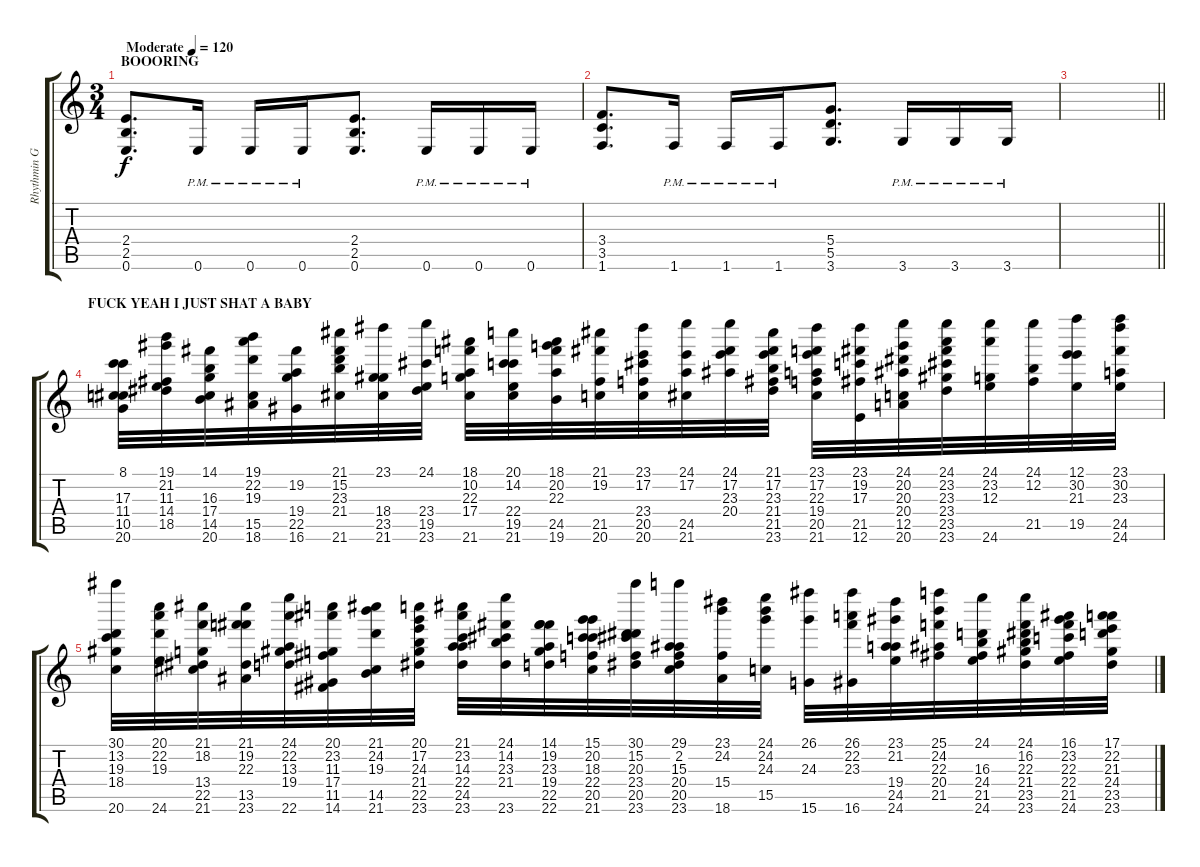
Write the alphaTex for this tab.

\track ("Rhythmin Guitar #2" "Rhythmin G") {instrument distortionguitar}
\staff {score tabs}
\tuning (E4 B3 G3 D3 A2 E2) {hide}
\ts (3 4)
\section ("" "BOOORING")
\tempo (120 "Moderate")
\clef g2
\ks c
(2.4 2.5 0.6).8{d dy f instrument distortionguitar} 0.6{pm}.16 0.6{pm}.16 0.6{pm}.16 (2.4 2.5 0.6).8{d} 0.6{pm}.16 0.6{pm}.16 0.6{pm}.16 |
(3.4 3.5 1.6).8{d} 1.6{pm}.16 1.6{pm}.16 1.6{pm}.16 (5.4 5.5 3.6).8{d} 3.6{pm}.16 3.6{pm}.16 3.6{pm}.16 |
\barLineRight lightlight
|
\section ("" "FUCK YEAH I JUST SHAT A BABY")
(8.1 17.3 11.4 10.5 20.6).32{volume 16 balance 8} (19.1 21.2 11.3 14.4 18.5).32 (14.1 16.3 17.4 14.5 20.6).32 (19.1 22.2 19.3 15.5 18.6).32 (19.2 19.4 22.5 16.6).32 (21.1 15.2 23.3 21.4 21.6).32 (23.1 18.4 23.5 21.6).32 (24.1 23.4 19.5 23.6).32 (18.1 10.2 22.3 17.4 21.6).32 (20.1 14.2 22.4 19.5 21.6).32 (18.1 20.2 22.3 24.5 19.6).32 (21.1 19.2 21.5 20.6).32 (23.1 17.2 23.4 20.5 20.6).32 (24.1 17.2 24.5 21.6).32 (24.1 17.2 23.3 20.4).32 (21.1 17.2 23.3 21.4 21.5 23.6).32 (23.1 17.2 22.3 19.4 20.5 21.6).32 (23.1 19.2 17.3 21.5 12.6).32 (24.1 20.2 20.3 20.4 12.5 20.6).32 (24.1 23.2 23.3 23.4 23.5 23.6).32 (24.1 23.2 12.3 24.6).32 (24.1 12.2 21.5).32 (12.1 30.2 21.3 19.5).32 (23.1 30.2 23.3 24.5 24.6).32 |
(30.1 13.2 19.3 18.4 20.6).32 (20.1 22.2 19.3 24.6).32 (21.1 18.2 13.4 22.5 21.6).32 (21.1 19.2 22.3 13.5 23.6).32 (24.1 22.2 13.3 19.4 22.6).32 (20.1 23.2 11.3 17.4 11.5 14.6).32 (21.1 24.2 19.3 14.5 21.6).32 (20.1 17.2 24.3 21.4 22.5 23.6).32 (21.1 23.2 14.3 22.4 24.5 23.6).32 (24.1 14.2 23.3 21.4 23.6).32 (14.1 19.2 23.3 19.4 22.5 22.6).32 (15.1 20.2 18.3 22.4 20.5 21.6).32 (30.1 15.2 20.3 23.4 20.5 23.6).32 (29.1 2.2 15.3 20.4 20.5 23.6).32 (23.1 24.2 15.4 18.6).32 (24.1 24.2 24.3 15.5).32 (26.1 24.3 15.6).32 (26.1 22.2 23.3 16.6).32 (23.1 21.2 19.4 24.5 24.6).32 (25.1 24.2 22.3 20.4 21.5).32 (24.1 16.3 24.4 21.5 24.6).32 (24.1 16.2 22.3 21.4 23.5 23.6).32 (16.1 23.2 22.3 22.4 21.5 24.6).32 (17.1 22.2 21.3 24.4 23.5 23.6).32
